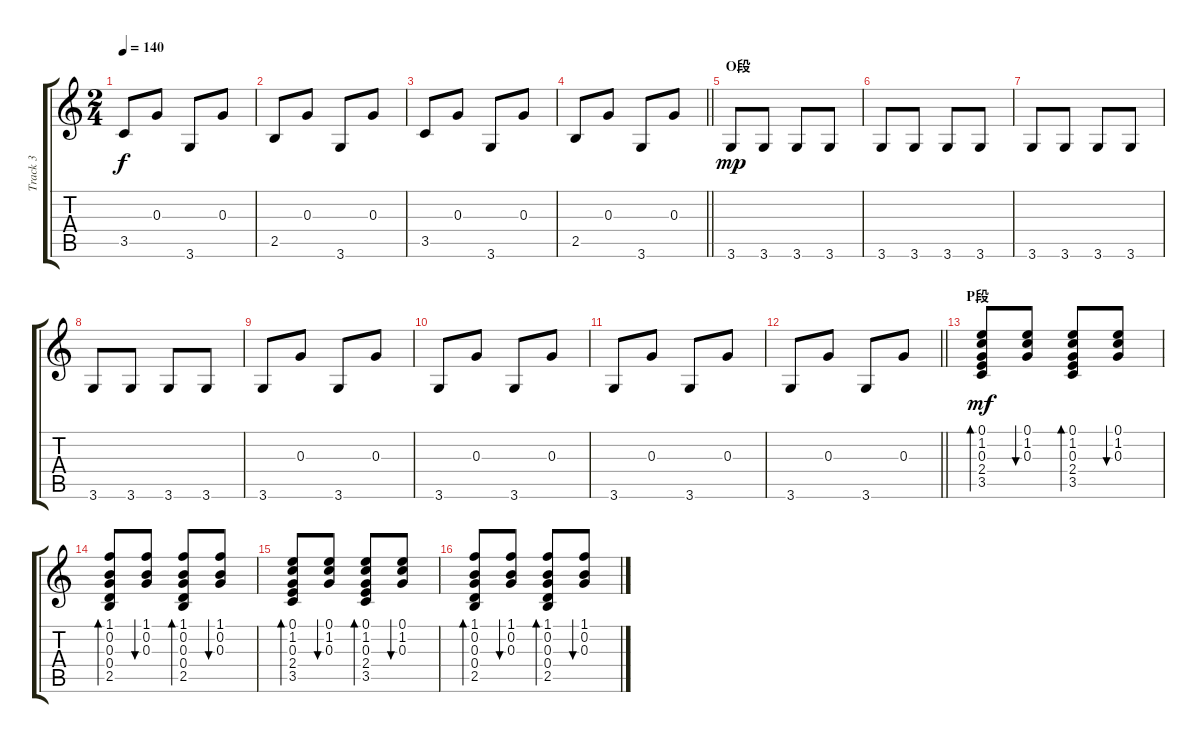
\track ("Track 3" "Track 3") {instrument acousticguitarsteel}
\staff {score tabs}
\tuning (E4 B3 G3 D3 A2 E2) {hide}
\ts (2 4)
\tempo 140
\clef g2
\ks c
3.5.8{dy f} 0.3.8 3.6.8 0.3.8 |
2.5.8 0.3.8 3.6.8 0.3.8 |
3.5.8 0.3.8 3.6.8 0.3.8 |
\barLineRight lightlight
2.5.8 0.3.8 3.6.8 0.3.8 |
\section ("" "O段")
3.6.8{dy mp} 3.6.8 3.6.8 3.6.8 |
3.6.8 3.6.8 3.6.8 3.6.8 |
3.6.8 3.6.8 3.6.8 3.6.8 |
3.6.8 3.6.8 3.6.8 3.6.8 |
3.6.8 0.3.8 3.6.8 0.3.8 |
3.6.8 0.3.8 3.6.8 0.3.8 |
3.6.8 0.3.8 3.6.8 0.3.8 |
\barLineRight lightlight
3.6.8 0.3.8 3.6.8 0.3.8 |
\section ("" "P段")
(0.1 1.2 0.3 2.4 3.5).8{bd 60 dy mf} (0.1 1.2 0.3).8{bu 60} (0.1 1.2 0.3 2.4 3.5).8{bd 60} (0.1 1.2 0.3).8{bu 60} |
(1.1 0.2 0.3 0.4 2.5).8{bd 60} (1.1 0.2 0.3).8{bu 60} (1.1 0.2 0.3 0.4 2.5).8{bd 60} (1.1 0.2 0.3).8{bu 60} |
(0.1 1.2 0.3 2.4 3.5).8{bd 60} (0.1 1.2 0.3).8{bu 60} (0.1 1.2 0.3 2.4 3.5).8{bd 60} (0.1 1.2 0.3).8{bu 60} |
(1.1 0.2 0.3 0.4 2.5).8{bd 60} (1.1 0.2 0.3).8{bu 60} (1.1 0.2 0.3 0.4 2.5).8{bd 60} (1.1 0.2 0.3).8{bu 60}
